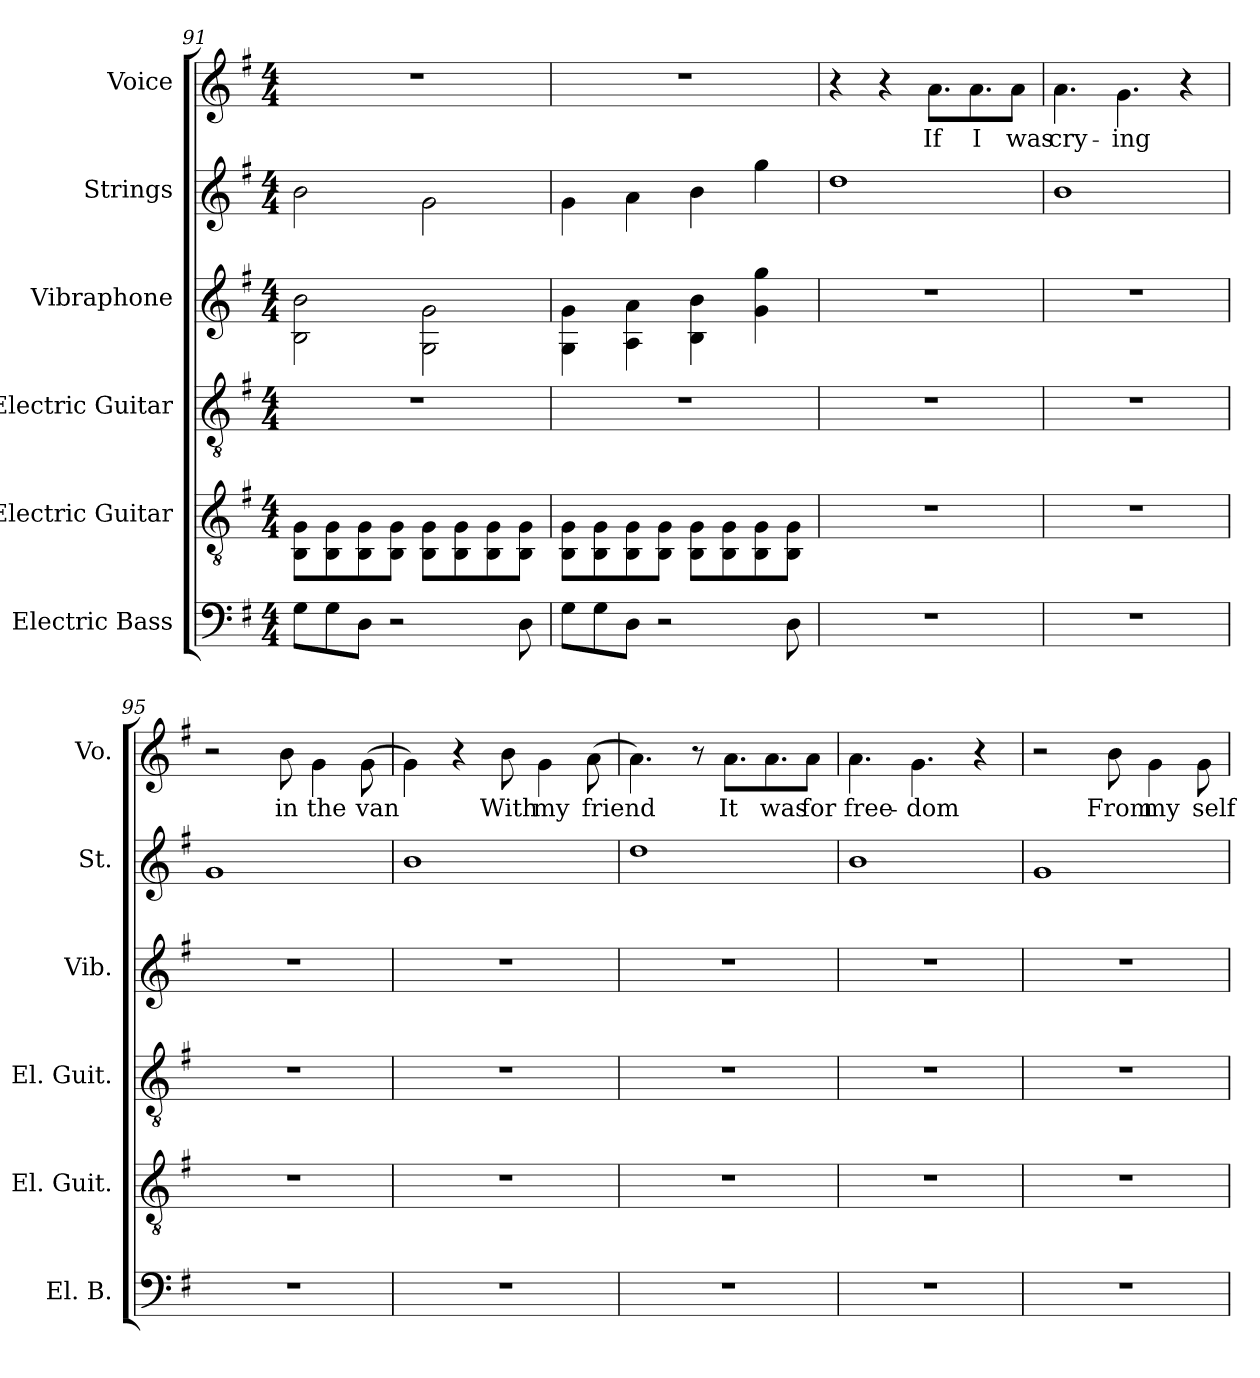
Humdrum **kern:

**kern	**kern	**kern	**kern	**kern	**kern	**text
*part6	*part5	*part4	*part3	*part2	*part1	*part1
*staff6	*staff5	*staff4	*staff3	*staff2	*staff1	*staff1
*I"Electric Bass	*I"Electric Guitar	*I"Electric Guitar	*I"Vibraphone	*I"Strings	*I"Voice	*
*I'El. B.	*I'El. Guit.	*I'El. Guit.	*I'Vib.	*I'St.	*I'Vo.	*
!!LO:PB:g=z
*clefF4	*clefGv2	*clefGv2	*clefG2	*clefG2	*clefG2	*
*k[f#]	*k[f#]	*k[f#]	*k[f#]	*k[f#]	*k[f#]	*
*M4/4	*M4/4	*M4/4	*M4/4	*M4/4	*M4/4	*
=91	=91	=91	=91	=91	=91	=91
8G\L	8BB\ 8G\L	1r	2B\ 2b\	2b\	1r	.
8G\	8BB\ 8G\	.	.	.	.	.
8D\J	8BB\ 8G\	.	.	.	.	.
2r	8BB\ 8G\J	.	.	.	.	.
.	8BB\ 8G\L	.	2G\ 2g\	2g\	.	.
.	8BB\ 8G\	.	.	.	.	.
.	8BB\ 8G\	.	.	.	.	.
8D\	8BB\ 8G\J	.	.	.	.	.
=92	=92	=92	=92	=92	=92	=92
8G\L	8BB\ 8G\L	1r	4G\ 4g\	4g\	1r	.
8G\	8BB\ 8G\	.	.	.	.	.
8D\J	8BB\ 8G\	.	4A\ 4a\	4a\	.	.
2r	8BB\ 8G\J	.	.	.	.	.
.	8BB\ 8G\L	.	4B\ 4b\	4b\	.	.
.	8BB\ 8G\	.	.	.	.	.
.	8BB\ 8G\	.	4g\ 4gg\	4gg\	.	.
8D\	8BB\ 8G\J	.	.	.	.	.
=93	=93	=93	=93	=93	=93	=93
1r	1r	1r	1r	1dd	4r	.
.	.	.	.	.	4r	.
.	.	.	.	.	8.a\L	If
.	.	.	.	.	8.a\	I
.	.	.	.	.	8a\J	was
=94	=94	=94	=94	=94	=94	=94
1r	1r	1r	1r	1b	4.a\	cry-
.	.	.	.	.	4.g\	-ing
.	.	.	.	.	4r	.
!!LO:LB:g=z
=95	=95	=95	=95	=95	=95	=95
1r	1r	1r	1r	1g	2r	.
.	.	.	.	.	8b\	in
.	.	.	.	.	4g\	the
.	.	.	.	.	(8g\	van
=96	=96	=96	=96	=96	=96	=96
1r	1r	1r	1r	1b	4g\)	.
.	.	.	.	.	4r	.
.	.	.	.	.	8b\	With
.	.	.	.	.	4g\	my
.	.	.	.	.	(8a\	friend
=97	=97	=97	=97	=97	=97	=97
1r	1r	1r	1r	1dd	4.a\)	.
.	.	.	.	.	8r	.
.	.	.	.	.	8.a\L	It
.	.	.	.	.	8.a\	was
.	.	.	.	.	8a\J	for
=98	=98	=98	=98	=98	=98	=98
1r	1r	1r	1r	1b	4.a\	free-
.	.	.	.	.	4.g\	-dom
.	.	.	.	.	4r	.
=99	=99	=99	=99	=99	=99	=99
1r	1r	1r	1r	1g	2r	.
.	.	.	.	.	8b\	From
.	.	.	.	.	4g\	my
.	.	.	.	.	8g\	self
=	=	=	=	=	=	=
*-	*-	*-	*-	*-	*-	*-
